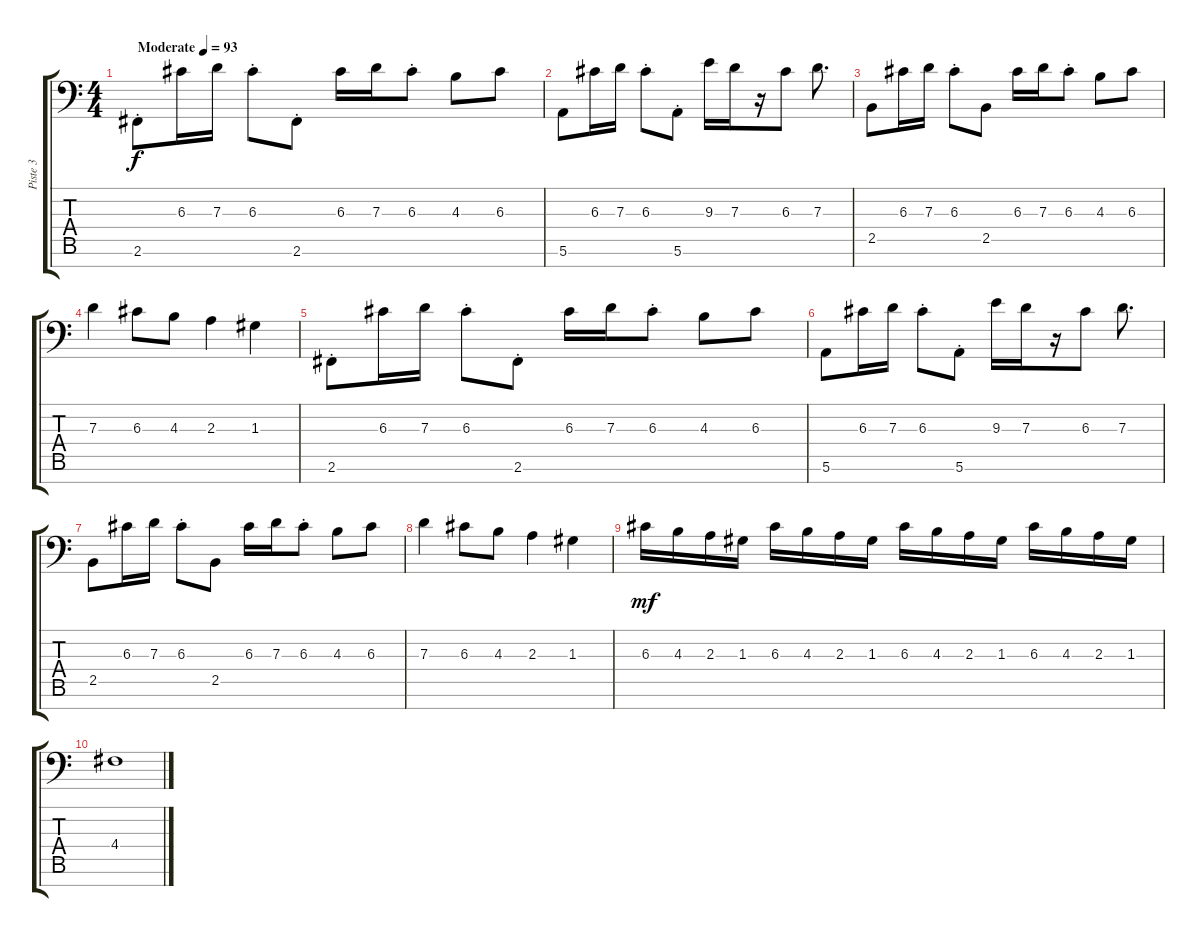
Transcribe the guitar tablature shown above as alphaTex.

\track ("Piste 3" "Piste 3") {instrument violin}
\staff {score tabs}
\tuning (E4 B3 G3 D3 A2 E2 C-1) {hide}
\ts (4 4)
\tempo (93 "Moderate")
\clef f4
\ks c
2.6{st}.8{dy f instrument violin} 6.3.16 7.3.16 6.3{st}.8 2.6{st}.8 6.3.16 7.3.16 6.3{st}.8 4.3.8 6.3.8 |
5.6.8 6.3.16 7.3.16 6.3{st}.8 5.6{st}.8 9.3.16 7.3.16 r.16 6.3.8 7.3.8{d} |
2.5.8 6.3.16 7.3.16 6.3{st}.8 2.5.8 6.3.16 7.3.16 6.3{st}.8 4.3.8 6.3.8 |
7.3.4 6.3.8 4.3.8 2.3.4 1.3.4 |
2.6{st}.8 6.3.16 7.3.16 6.3{st}.8 2.6{st}.8 6.3.16 7.3.16 6.3{st}.8 4.3.8 6.3.8 |
5.6.8 6.3.16 7.3.16 6.3{st}.8 5.6{st}.8 9.3.16 7.3.16 r.16 6.3.8 7.3.8{d} |
2.5.8 6.3.16 7.3.16 6.3{st}.8 2.5.8 6.3.16 7.3.16 6.3{st}.8 4.3.8 6.3.8 |
7.3.4 6.3.8 4.3.8 2.3.4 1.3.4 |
6.3.16{dy mf} 4.3.16 2.3.16 1.3.16 6.3.16 4.3.16 2.3.16 1.3.16 6.3.16 4.3.16 2.3.16 1.3.16 6.3.16 4.3.16 2.3.16 1.3.16 |
4.4.1
